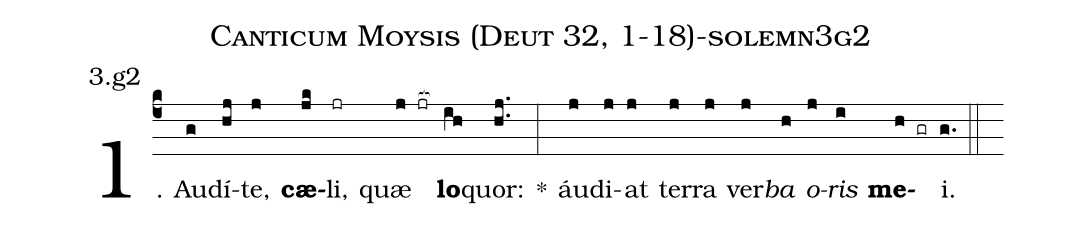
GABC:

name: Canticum Moysis (Deut 32, 1-18)-solemn3g2;
annotation: 3.g2;
%%
(c4)1. Au(g)dí(hj)te,(j) <b>cæ</b>(jk)li,(jr) quæ(j jr[ocb:1{]) <b>lo</b>(ih[ocb:0}])quor:(hj..) *(:) áu(j)di(j)at(j) ter(j)ra(j) ver(j)<i>ba</i>(h) <i>o</i>(j)<i>ris</i>(i) <b>me</b>(h gr)i.(g.) (::)
